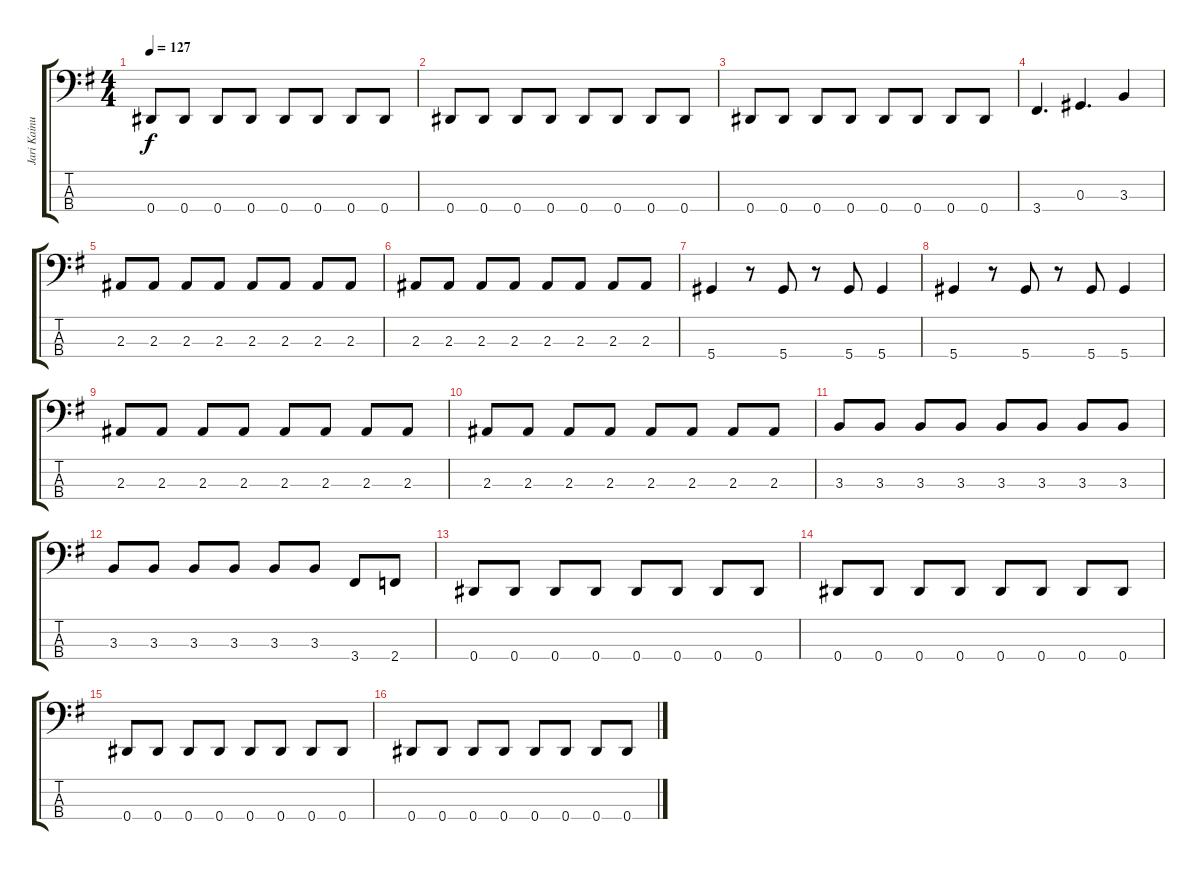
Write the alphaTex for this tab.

\track ("Jari Kainulainen" "Jari Kainu") {instrument electricbassfinger}
\staff {score tabs}
\tuning (Gb2 Db2 Ab1 Eb1) {hide}
\ts (4 4)
\tempo 127
\clef f4
\ks g
0.4.8{dy f} 0.4.8 0.4.8 0.4.8 0.4.8 0.4.8 0.4.8 0.4.8 |
0.4.8 0.4.8 0.4.8 0.4.8 0.4.8 0.4.8 0.4.8 0.4.8 |
0.4.8 0.4.8 0.4.8 0.4.8 0.4.8 0.4.8 0.4.8 0.4.8 |
3.4.4{d} 0.3.4{d} 3.3.4 |
2.3.8 2.3.8 2.3.8 2.3.8 2.3.8 2.3.8 2.3.8 2.3.8 |
2.3.8 2.3.8 2.3.8 2.3.8 2.3.8 2.3.8 2.3.8 2.3.8 |
5.4.4 r.8 5.4.8 r.8 5.4.8 5.4.4 |
5.4.4 r.8 5.4.8 r.8 5.4.8 5.4.4 |
2.3.8 2.3.8 2.3.8 2.3.8 2.3.8 2.3.8 2.3.8 2.3.8 |
2.3.8 2.3.8 2.3.8 2.3.8 2.3.8 2.3.8 2.3.8 2.3.8 |
3.3.8 3.3.8 3.3.8 3.3.8 3.3.8 3.3.8 3.3.8 3.3.8 |
3.3.8 3.3.8 3.3.8 3.3.8 3.3.8 3.3.8 3.4.8 2.4.8 |
0.4.8 0.4.8 0.4.8 0.4.8 0.4.8 0.4.8 0.4.8 0.4.8 |
0.4.8 0.4.8 0.4.8 0.4.8 0.4.8 0.4.8 0.4.8 0.4.8 |
0.4.8 0.4.8 0.4.8 0.4.8 0.4.8 0.4.8 0.4.8 0.4.8 |
0.4.8 0.4.8 0.4.8 0.4.8 0.4.8 0.4.8 0.4.8 0.4.8
